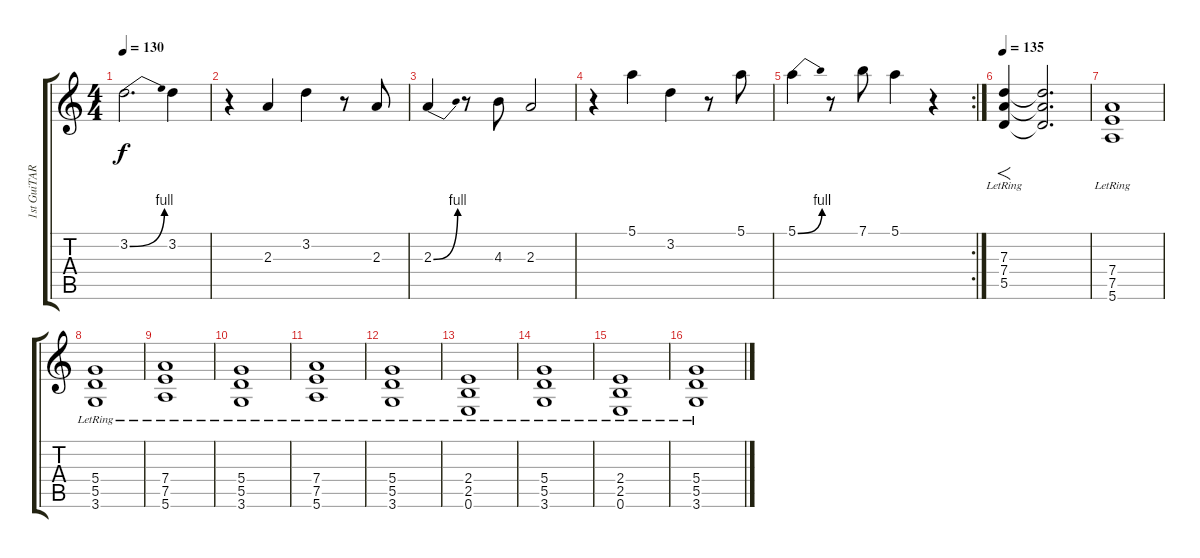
\track ("1st GuiTAR" "1st GuiTAR") {instrument distortionguitar}
\staff {score tabs}
\tuning (E4 B3 G3 D3 A2 E2) {hide}
\ts (4 4)
\tempo 130
\clef g2
\ks c
3.2{be (bend 0 0 60 4)}.2{d dy f} 3.2.4 |
r.4 2.3.4 3.2.4 r.8 2.3.8 |
2.3{be (bend 0 0 60 4)}.4 r.8 4.3.8 2.3.2 |
r.4 5.1.4 3.2.4 r.8 5.1.8 |
\rc 2
5.1{be (bend 0 0 60 4)}.4 r.8 7.1.8 5.1.4 r.4 |
\tempo 135
(7.3{lr} 7.4{lr} 5.5{lr}).4{f} (7.3{t} 7.4{t} 5.5{t}).2{d} |
(7.4{lr} 7.5{lr} 5.6{lr}).1 |
(5.4{lr} 5.5{lr} 3.6{lr}).1 |
(7.4{lr} 7.5{lr} 5.6{lr}).1 |
(5.4{lr} 5.5{lr} 3.6{lr}).1 |
(7.4{lr} 7.5{lr} 5.6{lr}).1 |
(5.4{lr} 5.5{lr} 3.6{lr}).1 |
(2.4{lr} 2.5{lr} 0.6{lr}).1 |
(5.4{lr} 5.5{lr} 3.6{lr}).1 |
(2.4{lr} 2.5{lr} 0.6{lr}).1 |
(5.4{lr} 5.5{lr} 3.6{lr}).1
